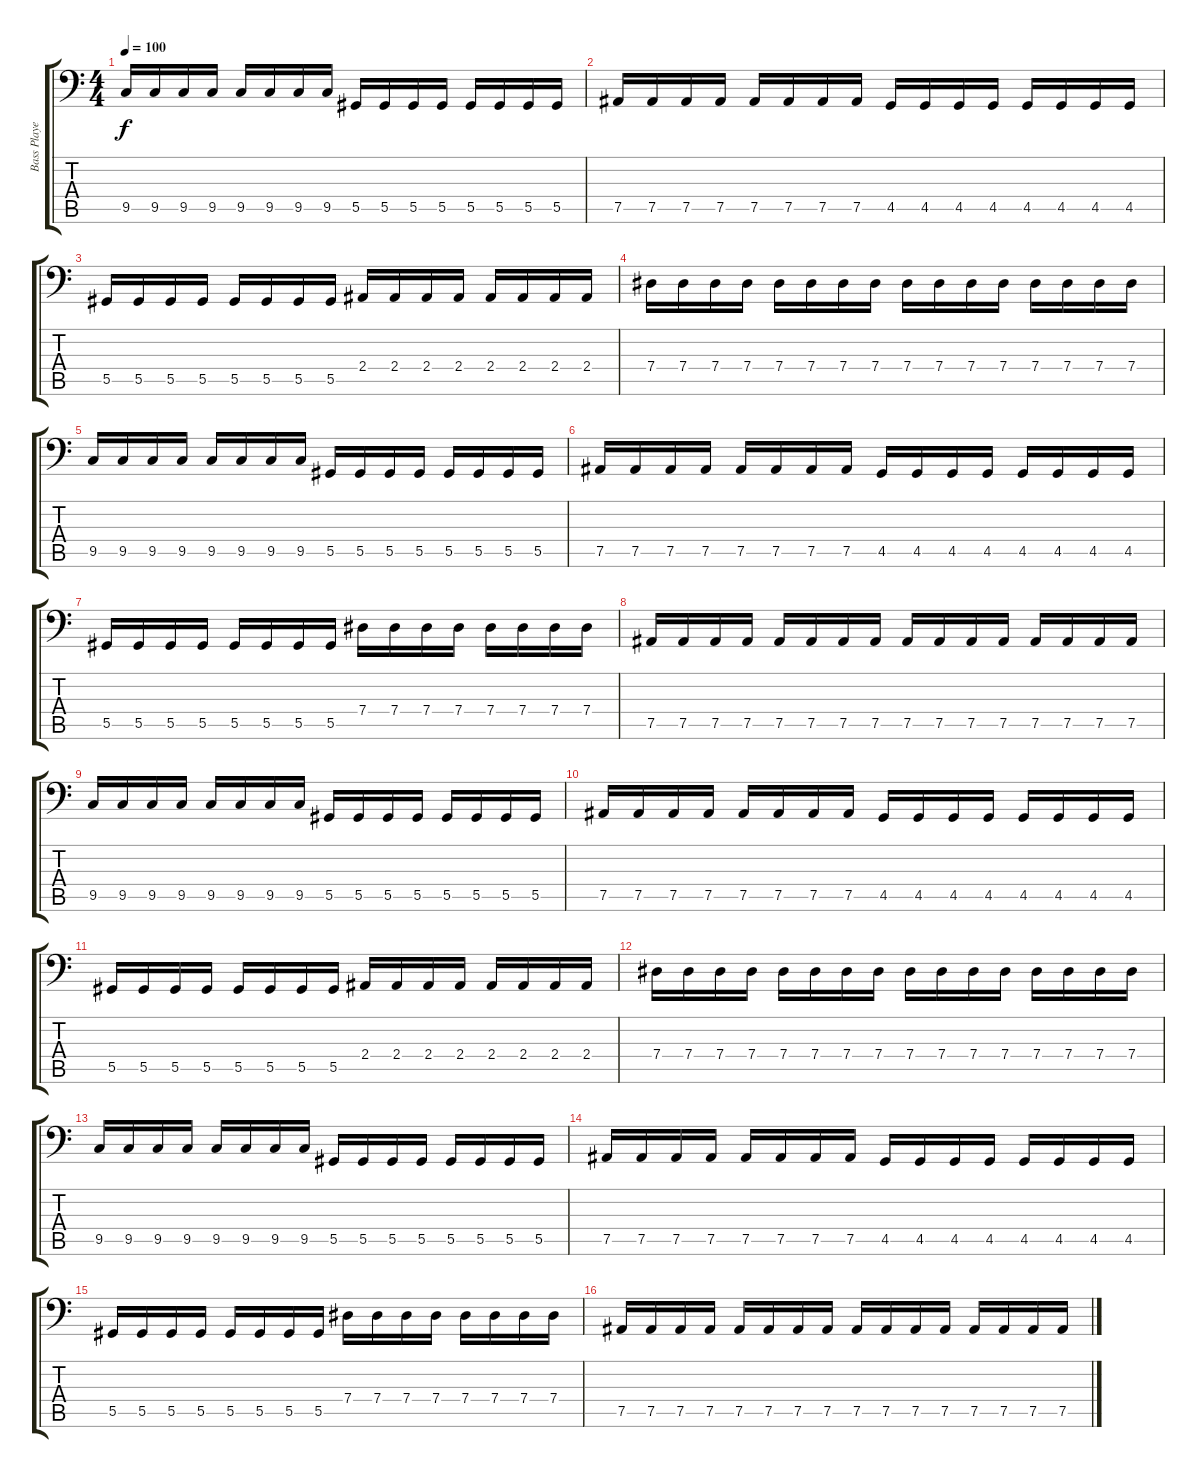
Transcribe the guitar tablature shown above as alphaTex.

\track ("Bass Player :P" "Bass Playe") {instrument acousticguitarnylon}
\staff {score tabs}
\tuning (B2 Gb2 Db2 Ab1 Eb1 Bb0) {hide}
\ts (4 4)
\tempo 100
\clef f4
\ks c
9.5.16{dy f} 9.5.16 9.5.16 9.5.16 9.5.16 9.5.16 9.5.16 9.5.16 5.5.16 5.5.16 5.5.16 5.5.16 5.5.16 5.5.16 5.5.16 5.5.16 |
7.5.16 7.5.16 7.5.16 7.5.16 7.5.16 7.5.16 7.5.16 7.5.16 4.5.16 4.5.16 4.5.16 4.5.16 4.5.16 4.5.16 4.5.16 4.5.16 |
5.5.16 5.5.16 5.5.16 5.5.16 5.5.16 5.5.16 5.5.16 5.5.16 2.4.16 2.4.16 2.4.16 2.4.16 2.4.16 2.4.16 2.4.16 2.4.16 |
7.4.16 7.4.16 7.4.16 7.4.16 7.4.16 7.4.16 7.4.16 7.4.16 7.4.16 7.4.16 7.4.16 7.4.16 7.4.16 7.4.16 7.4.16 7.4.16 |
9.5.16 9.5.16 9.5.16 9.5.16 9.5.16 9.5.16 9.5.16 9.5.16 5.5.16 5.5.16 5.5.16 5.5.16 5.5.16 5.5.16 5.5.16 5.5.16 |
7.5.16 7.5.16 7.5.16 7.5.16 7.5.16 7.5.16 7.5.16 7.5.16 4.5.16 4.5.16 4.5.16 4.5.16 4.5.16 4.5.16 4.5.16 4.5.16 |
5.5.16 5.5.16 5.5.16 5.5.16 5.5.16 5.5.16 5.5.16 5.5.16 7.4.16 7.4.16 7.4.16 7.4.16 7.4.16 7.4.16 7.4.16 7.4.16 |
7.5.16 7.5.16 7.5.16 7.5.16 7.5.16 7.5.16 7.5.16 7.5.16 7.5.16 7.5.16 7.5.16 7.5.16 7.5.16 7.5.16 7.5.16 7.5.16 |
9.5.16 9.5.16 9.5.16 9.5.16 9.5.16 9.5.16 9.5.16 9.5.16 5.5.16 5.5.16 5.5.16 5.5.16 5.5.16 5.5.16 5.5.16 5.5.16 |
7.5.16 7.5.16 7.5.16 7.5.16 7.5.16 7.5.16 7.5.16 7.5.16 4.5.16 4.5.16 4.5.16 4.5.16 4.5.16 4.5.16 4.5.16 4.5.16 |
5.5.16 5.5.16 5.5.16 5.5.16 5.5.16 5.5.16 5.5.16 5.5.16 2.4.16 2.4.16 2.4.16 2.4.16 2.4.16 2.4.16 2.4.16 2.4.16 |
7.4.16 7.4.16 7.4.16 7.4.16 7.4.16 7.4.16 7.4.16 7.4.16 7.4.16 7.4.16 7.4.16 7.4.16 7.4.16 7.4.16 7.4.16 7.4.16 |
9.5.16 9.5.16 9.5.16 9.5.16 9.5.16 9.5.16 9.5.16 9.5.16 5.5.16 5.5.16 5.5.16 5.5.16 5.5.16 5.5.16 5.5.16 5.5.16 |
7.5.16 7.5.16 7.5.16 7.5.16 7.5.16 7.5.16 7.5.16 7.5.16 4.5.16 4.5.16 4.5.16 4.5.16 4.5.16 4.5.16 4.5.16 4.5.16 |
5.5.16 5.5.16 5.5.16 5.5.16 5.5.16 5.5.16 5.5.16 5.5.16 7.4.16 7.4.16 7.4.16 7.4.16 7.4.16 7.4.16 7.4.16 7.4.16 |
7.5.16 7.5.16 7.5.16 7.5.16 7.5.16 7.5.16 7.5.16 7.5.16 7.5.16 7.5.16 7.5.16 7.5.16 7.5.16 7.5.16 7.5.16 7.5.16
